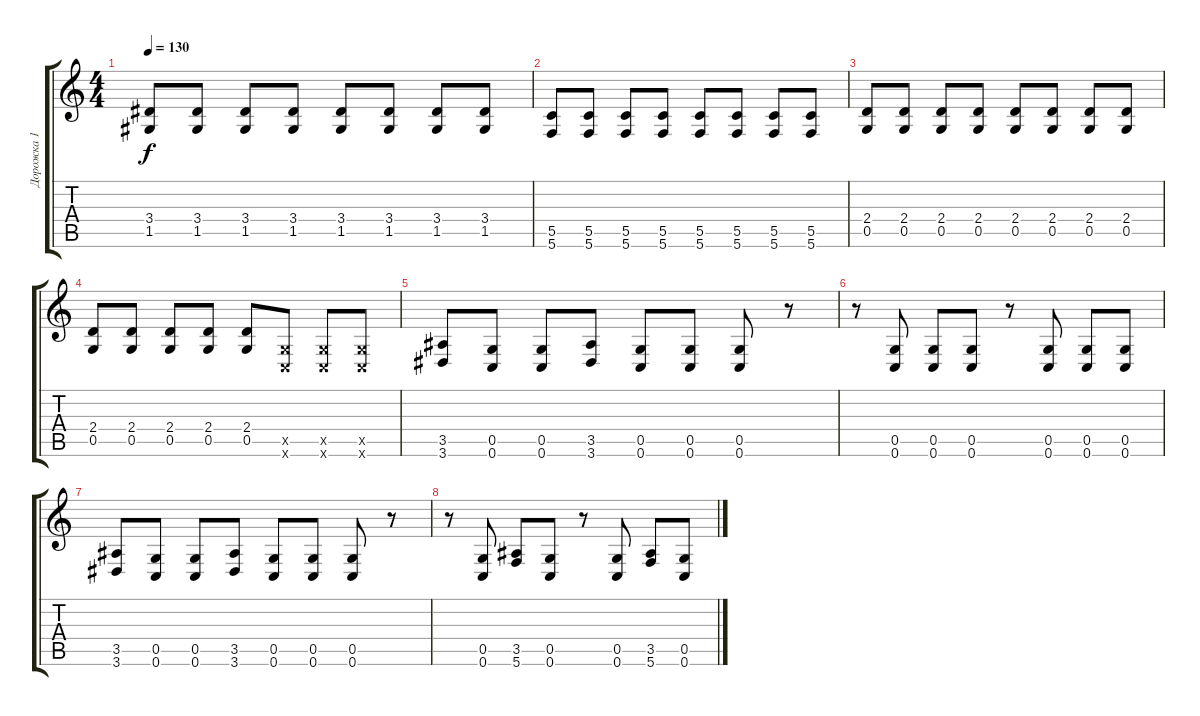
\track ("Дорожка 1" "Дорожка 1") {instrument distortionguitar}
\staff {score tabs}
\tuning (D4 A3 F3 C3 G2 C2) {hide}
\ts (4 4)
\tempo 130
\clef g2
\ks c
(3.4 1.5).8{dy f} (3.4 1.5).8 (3.4 1.5).8 (3.4 1.5).8 (3.4 1.5).8 (3.4 1.5).8 (3.4 1.5).8 (3.4 1.5).8 |
(5.5 5.6).8 (5.5 5.6).8 (5.5 5.6).8 (5.5 5.6).8 (5.5 5.6).8 (5.5 5.6).8 (5.5 5.6).8 (5.5 5.6).8 |
(2.4 0.5).8 (2.4 0.5).8 (2.4 0.5).8 (2.4 0.5).8 (2.4 0.5).8 (2.4 0.5).8 (2.4 0.5).8 (2.4 0.5).8 |
(2.4 0.5).8 (2.4 0.5).8 (2.4 0.5).8 (2.4 0.5).8 (2.4 0.5).8 (0.5{x} 0.6{x}).8 (0.5{x} 0.6{x}).8 (0.5{x} 0.6{x}).8 |
(3.5 3.6).8 (0.5 0.6).8 (0.5 0.6).8 (3.5 3.6).8 (0.5 0.6).8 (0.5 0.6).8 (0.5 0.6).8 r.8 |
r.8 (0.5 0.6).8 (0.5 0.6).8 (0.5 0.6).8 r.8 (0.5 0.6).8 (0.5 0.6).8 (0.5 0.6).8 |
(3.5 3.6).8 (0.5 0.6).8 (0.5 0.6).8 (3.5 3.6).8 (0.5 0.6).8 (0.5 0.6).8 (0.5 0.6).8 r.8 |
r.8 (0.5 0.6).8 (3.5 5.6).8 (0.5 0.6).8 r.8 (0.5 0.6).8 (3.5 5.6).8 (0.5 0.6).8
